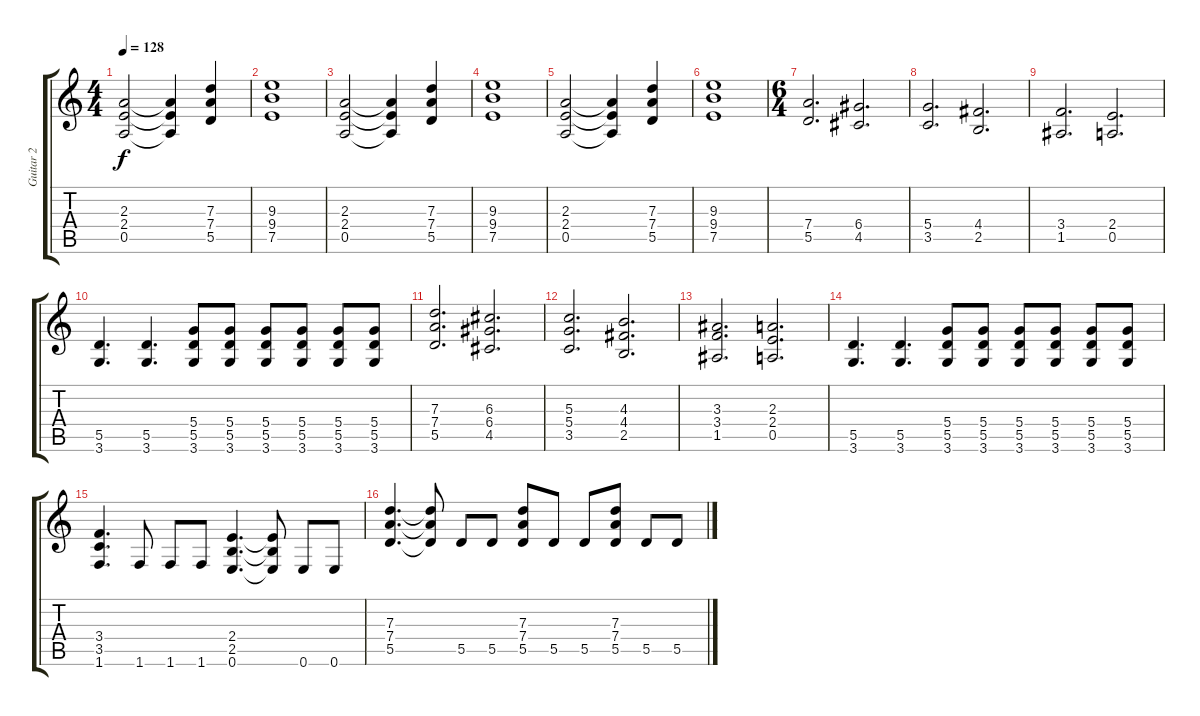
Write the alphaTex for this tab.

\track ("Guitar 2" "Guitar 2") {instrument distortionguitar}
\staff {score tabs}
\tuning (E4 B3 G3 D3 A2 E2) {hide}
\ts (4 4)
\tempo 128
\clef g2
\ks c
(2.3 2.4 0.5).2{dy f} (2.3{t} 2.4{t} 0.5{t}).4 (7.3 7.4 5.5).4 |
(9.3 9.4 7.5).1 |
(2.3 2.4 0.5).2 (2.3{t} 2.4{t} 0.5{t}).4 (7.3 7.4 5.5).4 |
(9.3 9.4 7.5).1 |
(2.3 2.4 0.5).2 (2.3{t} 2.4{t} 0.5{t}).4 (7.3 7.4 5.5).4 |
(9.3 9.4 7.5).1 |
\ts (6 4)
(7.4 5.5).2{d} (6.4 4.5).2{d} |
(5.4 3.5).2{d} (4.4 2.5).2{d} |
(3.4 1.5).2{d} (2.4 0.5).2{d} |
(5.5 3.6).4{d} (5.5 3.6).4{d} (5.4 5.5 3.6).8 (5.4 5.5 3.6).8 (5.4 5.5 3.6).8 (5.4 5.5 3.6).8 (5.4 5.5 3.6).8 (5.4 5.5 3.6).8 |
(7.3 7.4 5.5).2{d} (6.3 6.4 4.5).2{d} |
(5.3 5.4 3.5).2{d} (4.3 4.4 2.5).2{d} |
(3.3 3.4 1.5).2{d} (2.3 2.4 0.5).2{d} |
(5.5 3.6).4{d} (5.5 3.6).4{d} (5.4 5.5 3.6).8 (5.4 5.5 3.6).8 (5.4 5.5 3.6).8 (5.4 5.5 3.6).8 (5.4 5.5 3.6).8 (5.4 5.5 3.6).8 |
(3.4 3.5 1.6).4{d} 1.6.8 1.6.8 1.6.8 (2.4 2.5 0.6).4{d} (2.4{t} 2.5{t} 0.6{t}).8 0.6.8 0.6.8 |
(7.3 7.4 5.5).4{d} (7.3{t} 7.4{t} 5.5{t}).8 5.5.8 5.5.8 (7.3 7.4 5.5).8 5.5.8 5.5.8 (7.3 7.4 5.5).8 5.5.8 5.5.8
